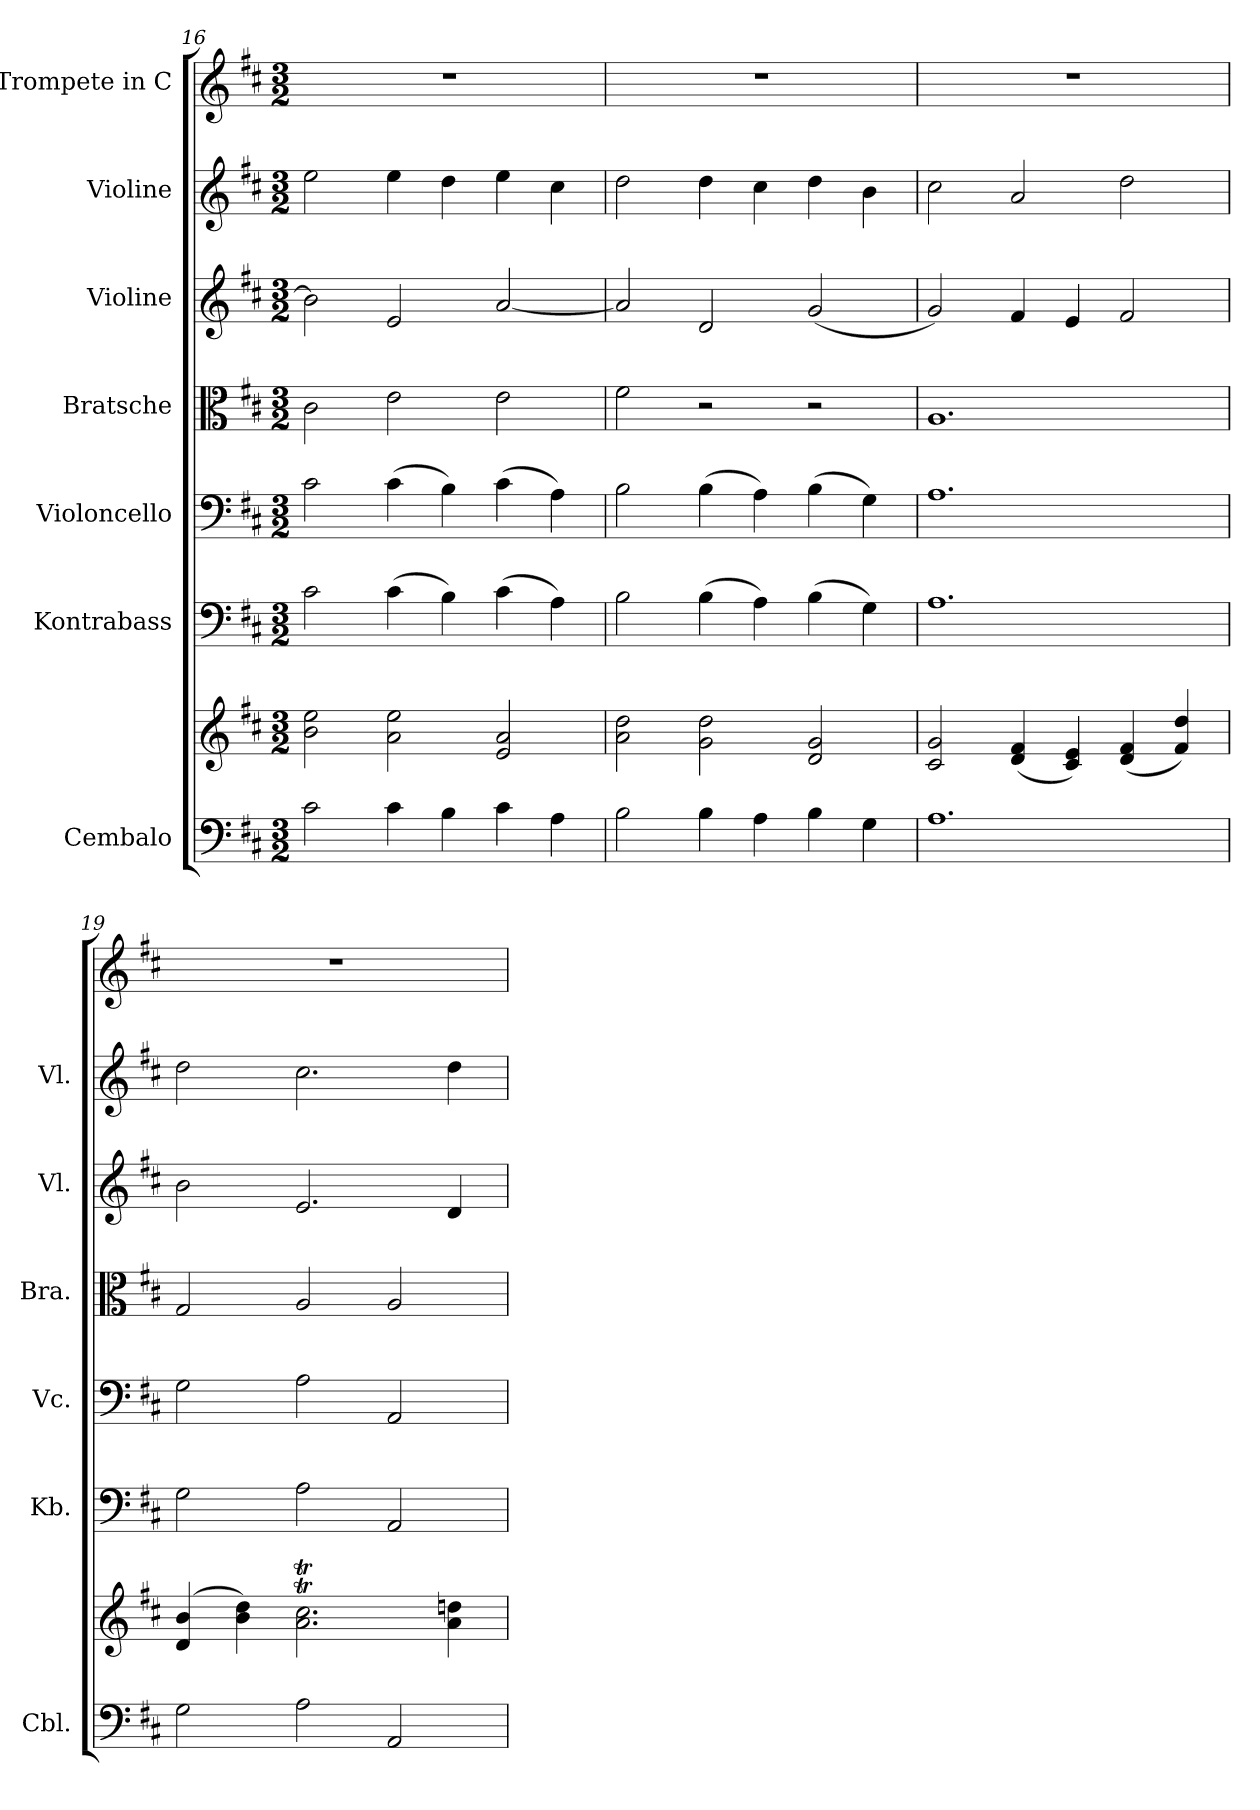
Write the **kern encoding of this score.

**kern	**kern	**kern	**kern	**kern	**kern	**kern	**kern
*part7	*part7	*part6	*part5	*part4	*part3	*part2	*part1
*staff8	*staff7	*staff6	*staff5	*staff4	*staff3	*staff2	*staff1
*I"Cembalo	*	*I"Kontrabass	*I"Violoncello	*I"Bratsche	*I"Violine	*I"Violine	*I"Trompete in C
*I'Cbl.	*	*I'Kb.	*I'Vc.	*I'Bra.	*I'Vl.	*I'Vl.	*
*clefF4	*clefG2	*clefF4	*clefF4	*clefC3	*clefG2	*clefG2	*clefG2
*	*	*ITrd7c12	*	*	*	*	*
*k[f#c#]	*k[f#c#]	*k[f#c#]	*k[f#c#]	*k[f#c#]	*k[f#c#]	*k[f#c#]	*k[f#c#]
*M3/2	*M3/2	*M3/2	*M3/2	*M3/2	*M3/2	*M3/2	*M3/2
=16	=16	=16	=16	=16	=16	=16	=16
2c#\	2b\ 2ee\	2C#\	2c#\	2c#\	2b\]	2ee\	1.r
4c#\	2a\ 2ee\	(>4C#\	(>4c#\	2e\	2e/	4ee\	.
4B\	.	4BB\)	4B\)	.	.	4dd\	.
4c#\	2e/ 2a/	(>4C#\	(>4c#\	2e\	[2a/	4ee\	.
4A\	.	4AA\)	4A\)	.	.	4cc#\	.
=17	=17	=17	=17	=17	=17	=17	=17
2B\	2a\ 2dd\	2BB\	2B\	2f#\	2a/]	2dd\	1.r
4B\	2g\ 2dd\	(>4BB\	(>4B\	2r	2d/	4dd\	.
4A\	.	4AA\)	4A\)	.	.	4cc#\	.
4B\	2d/ 2g/	(>4BB\	(>4B\	2r	(<2g/	4dd\	.
4G\	.	4GG\)	4G\)	.	.	4b\	.
!!LO:PB:g=z
=18	=18	=18	=18	=18	=18	=18	=18
1.A	2c#/ 2g/	1.AA	1.A	1.A	2g/)	2cc#\	1.r
.	(<4d/ 4f#/	.	.	.	4f#/	2a/	.
.	4c#/ 4e/)	.	.	.	4e/	.	.
.	(<4d/ 4f#/	.	.	.	2f#/	2dd\	.
.	4f#/ 4dd/)	.	.	.	.	.	.
=19	=19	=19	=19	=19	=19	=19	=19
2G\	(>4d/ 4b/	2GG\	2G\	2G/	2b\	2dd\	1.r
.	4b\ 4dd\)	.	.	.	.	.	.
2A\	2.a\T 2.cc#\T	2AA\	2A\	2A/	2.e/	2.cc#\	.
2AA/	.	2AAA/	2AA/	2A/	.	.	.
.	4a\ 4dd\	.	.	.	4d/	4dd\	.
=	=	=	=	=	=	=	=
*-	*-	*-	*-	*-	*-	*-	*-
